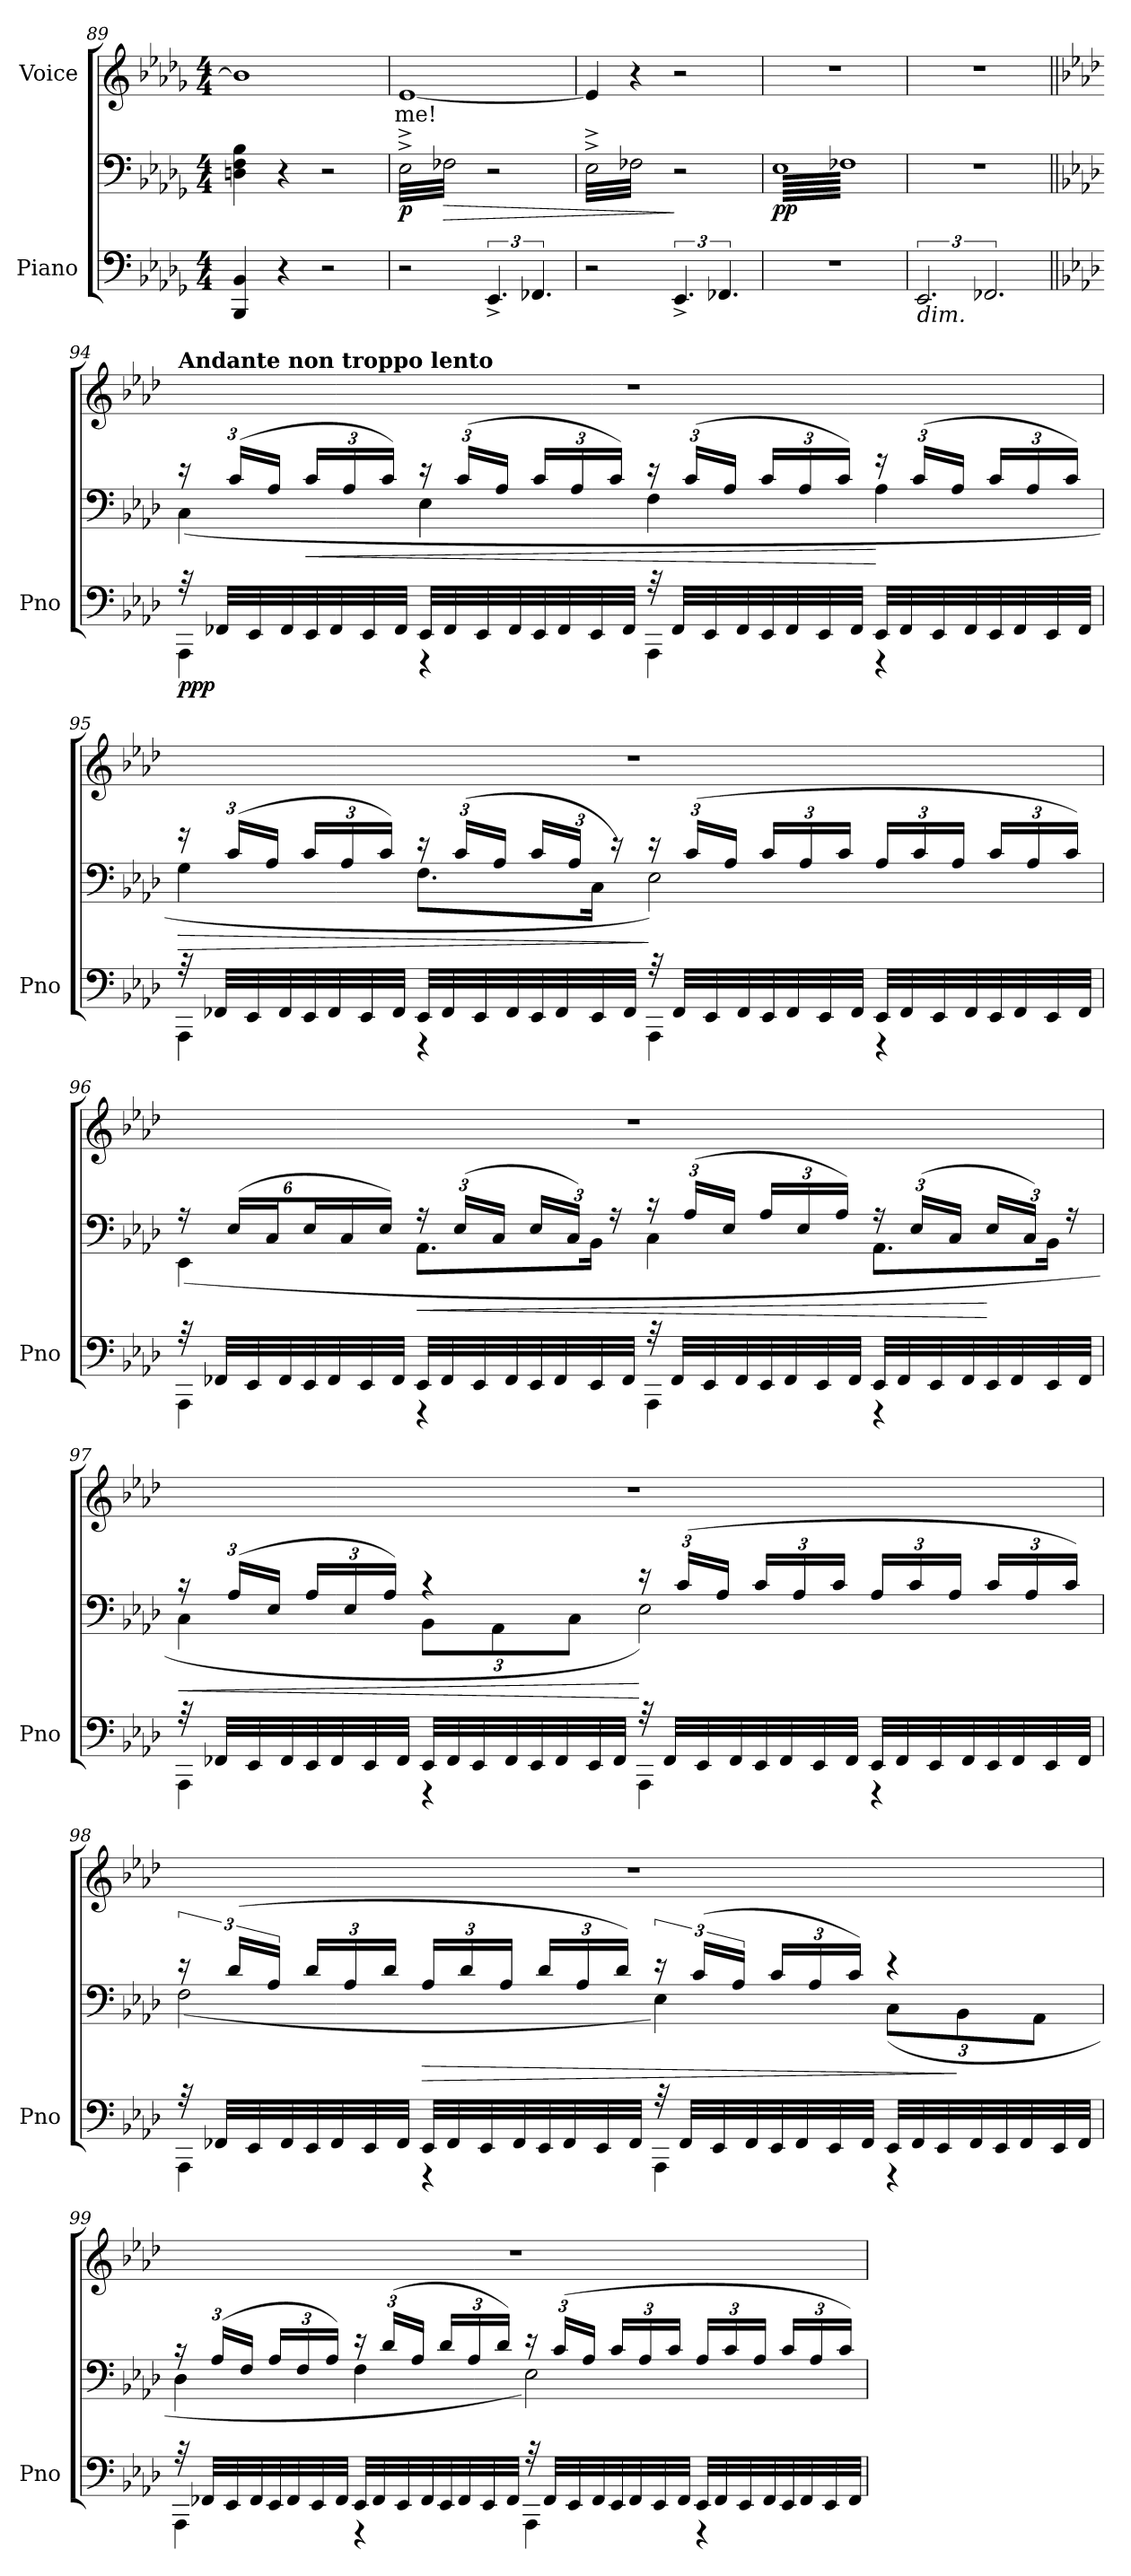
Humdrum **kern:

**kern	**kern	**dynam	**kern	**text
*part2	*part2	*part2	*part1	*part1
*staff3	*staff2	*staff2/3	*staff1	*staff1
*I"Piano	*	*	*I"Voice	*
*I'Pno	*	*	*	*
!!LO:LB:g=z
*clefF4	*clefF4	*	*clefG2	*
*k[b-e-a-d-g-]	*k[b-e-a-d-g-]	*	*k[b-e-a-d-g-]	*
*M4/4	*M4/4	*	*M4/4	*
=89	=89	=89	=89	=89
4BBB-/ 4BB-/	4Dn\ 4F\ 4B-\	.	1b-]	.
4r	4r	.	.	.
2r	2r	.	.	.
=90	=90	=90	=90	=90
!	!	!LO:DY:b	!	!LO:LY:b
*	*tremolo	*	*	*
2r	32E-^\LLL	p	[1e-	-me!
.	32F-X\	.	.	.
.	32E-^\	.	.	.
.	32F-X\	.	.	.
.	32E-^\	.	.	.
.	32F-X\	.	.	.
.	32E-^\	.	.	.
.	32F-X\	.	.	.
!	!	!LO:HP:b	!	!
.	32E-^\	>	.	.
.	32F-X\	.	.	.
.	32E-^\	.	.	.
.	32F-X\	.	.	.
.	32E-^\	.	.	.
.	32F-X\	.	.	.
.	32E-^\	.	.	.
.	32F-X\JJJ	.	.	.
6.EE-^>/	2r	.	.	.
.	.	.	.	.
.	.	.	.	.
.	.	.	.	.
.	.	.	.	.
.	.	.	.	.
.	.	.	.	.
.	.	.	.	.
6.FF-X/	.	.	.	.
=91	=91	=91	=91	=91
2r	32E-^\LLL	.	4e-/]	.
.	32F-X\	.	.	.
.	32E-^\	.	.	.
.	32F-X\	.	.	.
.	32E-^\	.	.	.
.	32F-X\	.	.	.
.	32E-^\	.	.	.
.	32F-X\	.	.	.
.	32E-^\	.	4r	.
.	32F-X\	.	.	.
.	32E-^\	.	.	.
.	32F-X\	.	.	.
.	32E-^\	.	.	.
.	32F-X\	.	.	.
.	32E-^\	.	.	.
.	32F-X\JJJ	.	.	.
6.EE-^>/	2r	]	2r	.
.	.	.	.	.
.	.	.	.	.
.	.	.	.	.
.	.	.	.	.
.	.	.	.	.
.	.	.	.	.
.	.	.	.	.
6.FF-X/	.	.	.	.
=92	=92	=92	=92	=92
!	!	!LO:DY:b	!	!
1r	64E-LLLL	pp	1r	.
.	64F-X	.	.	.
.	64E-	.	.	.
.	64F-X	.	.	.
.	64E-	.	.	.
.	64F-X	.	.	.
.	64E-	.	.	.
.	64F-X	.	.	.
.	64E-	.	.	.
.	64F-X	.	.	.
.	64E-	.	.	.
.	64F-X	.	.	.
.	64E-	.	.	.
.	64F-X	.	.	.
.	64E-	.	.	.
.	64F-X	.	.	.
.	64E-	.	.	.
.	64F-X	.	.	.
.	64E-	.	.	.
.	64F-X	.	.	.
.	64E-	.	.	.
.	64F-X	.	.	.
.	64E-	.	.	.
.	64F-X	.	.	.
.	64E-	.	.	.
.	64F-X	.	.	.
.	64E-	.	.	.
.	64F-X	.	.	.
.	64E-	.	.	.
.	64F-X	.	.	.
.	64E-	.	.	.
.	64F-X	.	.	.
.	64E-	.	.	.
.	64F-X	.	.	.
.	64E-	.	.	.
.	64F-X	.	.	.
.	64E-	.	.	.
.	64F-X	.	.	.
.	64E-	.	.	.
.	64F-X	.	.	.
.	64E-	.	.	.
.	64F-X	.	.	.
.	64E-	.	.	.
.	64F-X	.	.	.
.	64E-	.	.	.
.	64F-X	.	.	.
.	64E-	.	.	.
.	64F-X	.	.	.
.	64E-	.	.	.
.	64F-X	.	.	.
.	64E-	.	.	.
.	64F-X	.	.	.
.	64E-	.	.	.
.	64F-X	.	.	.
.	64E-	.	.	.
.	64F-X	.	.	.
.	64E-	.	.	.
.	64F-X	.	.	.
.	64E-	.	.	.
.	64F-X	.	.	.
.	64E-	.	.	.
.	64F-X	.	.	.
.	64E-	.	.	.
.	64F-XJJJJ	.	.	.
*	*Xtremolo	*	*	*
=93	=93	=93	=93	=93
!LO:TX:b:i:t=dim.	!	!	!	!
3.EE-	1r	.	1r	.
.	.	.	.	.
.	.	.	.	.
.	.	.	.	.
.	.	.	.	.
.	.	.	.	.
.	.	.	.	.
.	.	.	.	.
.	.	.	.	.
.	.	.	.	.
.	.	.	.	.
.	.	.	.	.
.	.	.	.	.
.	.	.	.	.
.	.	.	.	.
.	.	.	.	.
.	.	.	.	.
.	.	.	.	.
.	.	.	.	.
.	.	.	.	.
.	.	.	.	.
.	.	.	.	.
.	.	.	.	.
.	.	.	.	.
.	.	.	.	.
.	.	.	.	.
.	.	.	.	.
.	.	.	.	.
.	.	.	.	.
.	.	.	.	.
.	.	.	.	.
.	.	.	.	.
3.FF-X	.	.	.	.
!!LO:PB:g=z
=94||	=94||	=94||	=94||	=94||
*k[b-e-a-d-]	*k[b-e-a-d-]	*	*k[b-e-a-d-]	*
*^	*	*	*	*
*	*	*Xbrackettup	*	*	*
*v	*v	*	*	*	*
*	*	*	*MM54	*
*^	*^	*	*	*
!	!	!	!	!	!LO:TX:a:B:t=Andante non troppo lento	!
!	!	!	!	!LO:DY:b=2	!	!
!	!	!	!	!LO:DY:n=1:b	!	!
32r	4AAA-\	24r	(4C\	pp p	1r	.
32FF-X/LLL	.	.	.	.	.	.
.	.	(>24c/LL	.	.	.	.
32EE-/	.	.	.	.	.	.
.	.	24A-/JJ	.	.	.	.
32FF-/	.	.	.	.	.	.
!	!	!	!	!LO:HP:b	!	!
32EE-/	.	24c/LL	.	<	.	.
32FF-/	.	.	.	.	.	.
.	.	24A-/	.	.	.	.
32EE-/	.	.	.	.	.	.
.	.	24c/JJ)	.	.	.	.
32FF-/JJJ	.	.	.	.	.	.
32EE-/LLL	4r	24r	4E-\	.	.	.
32FF-/	.	.	.	.	.	.
.	.	(>24c/LL	.	.	.	.
32EE-/	.	.	.	.	.	.
.	.	24A-/JJ	.	.	.	.
32FF-/	.	.	.	.	.	.
32EE-/	.	24c/LL	.	.	.	.
32FF-/	.	.	.	.	.	.
.	.	24A-/	.	.	.	.
32EE-/	.	.	.	.	.	.
.	.	24c/JJ)	.	.	.	.
32FF-/JJJ	.	.	.	.	.	.
32r	4AAA-\	24r	4F\	.	.	.
32FF-/LLL	.	.	.	.	.	.
.	.	(>24c/LL	.	.	.	.
32EE-/	.	.	.	.	.	.
.	.	24A-/JJ	.	.	.	.
32FF-/	.	.	.	.	.	.
32EE-/	.	24c/LL	.	.	.	.
32FF-/	.	.	.	.	.	.
.	.	24A-/	.	.	.	.
32EE-/	.	.	.	.	.	.
.	.	24c/JJ)	.	.	.	.
32FF-/JJJ	.	.	.	.	.	.
32EE-/LLL	4r	24r	4A-\	[	.	.
32FF-/	.	.	.	.	.	.
.	.	(>24c/LL	.	.	.	.
32EE-/	.	.	.	.	.	.
.	.	24A-/JJ	.	.	.	.
32FF-/	.	.	.	.	.	.
32EE-/	.	24c/LL	.	.	.	.
32FF-/	.	.	.	.	.	.
.	.	24A-/	.	.	.	.
32EE-/	.	.	.	.	.	.
.	.	24c/JJ)	.	.	.	.
32FF-/JJJ	.	.	.	.	.	.
!!LO:LB:g=z
=95	=95	=95	=95	=95	=95	=95
!	!	!	!	!LO:HP:b	!	!
32r	4AAA-\	24r	4G\	>	1r	.
32FF-X/LLL	.	.	.	.	.	.
.	.	(>24c/LL	.	.	.	.
32EE-/	.	.	.	.	.	.
.	.	24A-/JJ	.	.	.	.
32FF-/	.	.	.	.	.	.
32EE-/	.	24c/LL	.	.	.	.
32FF-/	.	.	.	.	.	.
.	.	24A-/	.	.	.	.
32EE-/	.	.	.	.	.	.
.	.	24c/JJ)	.	.	.	.
32FF-/JJJ	.	.	.	.	.	.
32EE-/LLL	4r	24r	8.F\L	.	.	.
32FF-/	.	.	.	.	.	.
.	.	(>24c/LL	.	.	.	.
32EE-/	.	.	.	.	.	.
.	.	24A-/JJ	.	.	.	.
32FF-/	.	.	.	.	.	.
32EE-/	.	24c/LL	.	.	.	.
32FF-/	.	.	.	.	.	.
.	.	24A-/JJ	.	.	.	.
32EE-/	.	.	16C\Jk	.	.	.
.	.	24r)	.	.	.	.
32FF-/JJJ	.	.	.	.	.	.
32r	4AAA-\	24r	2E-\)	]	.	.
32FF-/LLL	.	.	.	.	.	.
.	.	(>24c/LL	.	.	.	.
32EE-/	.	.	.	.	.	.
.	.	24A-/JJ	.	.	.	.
32FF-/	.	.	.	.	.	.
32EE-/	.	24c/LL	.	.	.	.
32FF-/	.	.	.	.	.	.
.	.	24A-/	.	.	.	.
32EE-/	.	.	.	.	.	.
.	.	24c/JJ	.	.	.	.
32FF-/JJJ	.	.	.	.	.	.
32EE-/LLL	4r	24A-/LL	.	.	.	.
32FF-/	.	.	.	.	.	.
.	.	24c/	.	.	.	.
32EE-/	.	.	.	.	.	.
.	.	24A-/JJ	.	.	.	.
32FF-/	.	.	.	.	.	.
32EE-/	.	24c/LL	.	.	.	.
32FF-/	.	.	.	.	.	.
.	.	24A-/	.	.	.	.
32EE-/	.	.	.	.	.	.
.	.	24c/JJ)	.	.	.	.
32FF-/JJJ	.	.	.	.	.	.
!!LO:LB:g=z
=96	=96	=96	=96	=96	=96	=96
32r	4AAA-\	24r	(4EE-\	.	1r	.
32FF-X/LLL	.	.	.	.	.	.
.	.	(>24E-/LL	.	.	.	.
32EE-/	.	.	.	.	.	.
.	.	24C/J	.	.	.	.
32FF-/	.	.	.	.	.	.
32EE-/	.	24E-/L	.	.	.	.
32FF-/	.	.	.	.	.	.
.	.	24C/	.	.	.	.
32EE-/	.	.	.	.	.	.
.	.	24E-/JJ)	.	.	.	.
32FF-/JJJ	.	.	.	.	.	.
!	!	!	!	!LO:HP:b	!	!
32EE-/LLL	4r	24r	8.AA-\L	<	.	.
32FF-/	.	.	.	.	.	.
.	.	(24E-/LL	.	.	.	.
32EE-/	.	.	.	.	.	.
.	.	24C/JJ	.	.	.	.
32FF-/	.	.	.	.	.	.
32EE-/	.	24E-/LL	.	.	.	.
32FF-/	.	.	.	.	.	.
.	.	24C/JJ)	.	.	.	.
32EE-/	.	.	16BB-\Jk	.	.	.
.	.	24r	.	.	.	.
32FF-/JJJ	.	.	.	.	.	.
32r	4AAA-\	24r	4C\	.	.	.
32FF-/LLL	.	.	.	.	.	.
.	.	(>24A-/LL	.	.	.	.
32EE-/	.	.	.	.	.	.
.	.	24E-/JJ	.	.	.	.
32FF-/	.	.	.	.	.	.
32EE-/	.	24A-/LL	.	.	.	.
32FF-/	.	.	.	.	.	.
.	.	24E-/	.	.	.	.
32EE-/	.	.	.	.	.	.
.	.	24A-/JJ)	.	.	.	.
32FF-/JJJ	.	.	.	.	.	.
32EE-/LLL	4r	24r	8.AA-\L	.	.	.
32FF-/	.	.	.	.	.	.
.	.	(24E-/LL	.	.	.	.
32EE-/	.	.	.	.	.	.
.	.	24C/JJ	.	.	.	.
32FF-/	.	.	.	.	.	.
32EE-/	.	24E-/LL	.	[	.	.
32FF-/	.	.	.	.	.	.
.	.	24C/JJ)	.	.	.	.
32EE-/	.	.	16BB-\Jk	.	.	.
.	.	24r	.	.	.	.
32FF-/JJJ	.	.	.	.	.	.
!!LO:LB:g=z
=97	=97	=97	=97	=97	=97	=97
!	!	!	!	!LO:HP:b	!	!
32r	4AAA-\	24r	4C\	<	1r	.
32FF-X/LLL	.	.	.	.	.	.
.	.	(>24A-/LL	.	.	.	.
32EE-/	.	.	.	.	.	.
.	.	24E-/JJ	.	.	.	.
32FF-/	.	.	.	.	.	.
32EE-/	.	24A-/LL	.	.	.	.
32FF-/	.	.	.	.	.	.
.	.	24E-/	.	.	.	.
32EE-/	.	.	.	.	.	.
.	.	24A-/JJ)	.	.	.	.
32FF-/JJJ	.	.	.	.	.	.
*	*	*	*brackettup	*	*	*
32EE-/LLL	4r	4r	12BB-\L	.	.	.
32FF-/	.	.	.	.	.	.
32EE-/	.	.	.	.	.	.
.	.	.	12AA-\	.	.	.
32FF-/	.	.	.	.	.	.
32EE-/	.	.	.	.	.	.
32FF-/	.	.	.	.	.	.
.	.	.	12C\J	.	.	.
32EE-/	.	.	.	.	.	.
32FF-/JJJ	.	.	.	.	.	.
*	*	*Xbrackettup	*	*	*	*
32r	4AAA-\	24r	2E-\)	[	.	.
32FF-/LLL	.	.	.	.	.	.
.	.	(>24c/LL	.	.	.	.
32EE-/	.	.	.	.	.	.
.	.	24A-/JJ	.	.	.	.
32FF-/	.	.	.	.	.	.
32EE-/	.	24c/LL	.	.	.	.
32FF-/	.	.	.	.	.	.
.	.	24A-/	.	.	.	.
32EE-/	.	.	.	.	.	.
.	.	24c/JJ	.	.	.	.
32FF-/JJJ	.	.	.	.	.	.
32EE-/LLL	4r	24A-/LL	.	.	.	.
32FF-/	.	.	.	.	.	.
.	.	24c/	.	.	.	.
32EE-/	.	.	.	.	.	.
.	.	24A-/JJ	.	.	.	.
32FF-/	.	.	.	.	.	.
32EE-/	.	24c/LL	.	.	.	.
32FF-/	.	.	.	.	.	.
.	.	24A-/	.	.	.	.
32EE-/	.	.	.	.	.	.
.	.	24c/JJ)	.	.	.	.
32FF-/JJJ	.	.	.	.	.	.
!!LO:LB:g=z
=98	=98	=98	=98	=98	=98	=98
!	!	!	!	!LO:DY:b	!	!
!	!	!	!	!LO:DY:n=1:b	!	!
32r	4AAA-\	24r	(2F\	other-dynamics f	1r	.
32FF-X/LLL	.	.	.	.	.	.
.	.	(>24d-/LL	.	.	.	.
32EE-/	.	.	.	.	.	.
.	.	24A-/JJ	.	.	.	.
32FF-/	.	.	.	.	.	.
32EE-/	.	24d-/LL	.	.	.	.
32FF-/	.	.	.	.	.	.
.	.	24A-/	.	.	.	.
32EE-/	.	.	.	.	.	.
.	.	24d-/JJ	.	.	.	.
32FF-/JJJ	.	.	.	.	.	.
!	!	!	!	!LO:HP:b	!	!
32EE-/LLL	4r	24A-/LL	.	>	.	.
32FF-/	.	.	.	.	.	.
.	.	24d-/	.	.	.	.
32EE-/	.	.	.	.	.	.
.	.	24A-/JJ	.	.	.	.
32FF-/	.	.	.	.	.	.
32EE-/	.	24d-/LL	.	.	.	.
32FF-/	.	.	.	.	.	.
.	.	24A-/	.	.	.	.
32EE-/	.	.	.	.	.	.
.	.	24d-/JJ)	.	.	.	.
32FF-/JJJ	.	.	.	.	.	.
32r	4AAA-\	24r	4E-\)	.	.	.
32FF-/LLL	.	.	.	.	.	.
.	.	(24c/LL	.	.	.	.
32EE-/	.	.	.	.	.	.
.	.	24A-/JJ	.	.	.	.
32FF-/	.	.	.	.	.	.
32EE-/	.	24c/LL	.	.	.	.
32FF-/	.	.	.	.	.	.
.	.	24A-/	.	.	.	.
32EE-/	.	.	.	.	.	.
.	.	24c/JJ)	.	.	.	.
32FF-/JJJ	.	.	.	.	.	.
*	*	*	*brackettup	*	*	*
32EE-/LLL	4r	4r	(12C\L	.	.	.
32FF-/	.	.	.	.	.	.
32EE-/	.	.	.	.	.	.
.	.	.	12BB-\	]	.	.
32FF-/	.	.	.	.	.	.
32EE-/	.	.	.	.	.	.
32FF-/	.	.	.	.	.	.
.	.	.	12AA-\J	.	.	.
32EE-/	.	.	.	.	.	.
32FF-/JJJ	.	.	.	.	.	.
!!LO:LB:g=z
=99	=99	=99	=99	=99	=99	=99
*	*	*Xbrackettup	*	*	*	*
32r	4AAA-\	24r	4D-\	.	1r	.
32FF-X/LLL	.	.	.	.	.	.
.	.	(>24A-/LL	.	.	.	.
32EE-/	.	.	.	.	.	.
.	.	24F/JJ	.	.	.	.
32FF-/	.	.	.	.	.	.
32EE-/	.	24A-/LL	.	.	.	.
32FF-/	.	.	.	.	.	.
.	.	24F/	.	.	.	.
32EE-/	.	.	.	.	.	.
.	.	24A-/JJ)	.	.	.	.
32FF-/JJJ	.	.	.	.	.	.
32EE-/LLL	4r	24r	4F\	.	.	.
32FF-/	.	.	.	.	.	.
.	.	(>24d-/LL	.	.	.	.
32EE-/	.	.	.	.	.	.
.	.	24A-/JJ	.	.	.	.
32FF-/	.	.	.	.	.	.
32EE-/	.	24d-/LL	.	.	.	.
32FF-/	.	.	.	.	.	.
.	.	24A-/	.	.	.	.
32EE-/	.	.	.	.	.	.
.	.	24d-/JJ)	.	.	.	.
32FF-/JJJ	.	.	.	.	.	.
32r	4AAA-\	24r	2E-\)	.	.	.
32FF-/LLL	.	.	.	.	.	.
.	.	(24c/LL	.	.	.	.
32EE-/	.	.	.	.	.	.
.	.	24A-/JJ	.	.	.	.
32FF-/	.	.	.	.	.	.
32EE-/	.	24c/LL	.	.	.	.
32FF-/	.	.	.	.	.	.
.	.	24A-/	.	.	.	.
32EE-/	.	.	.	.	.	.
.	.	24c/JJ	.	.	.	.
32FF-/JJJ	.	.	.	.	.	.
32EE-/LLL	4r	24A-/LL	.	.	.	.
32FF-/	.	.	.	.	.	.
.	.	24c/	.	.	.	.
32EE-/	.	.	.	.	.	.
.	.	24A-/JJ	.	.	.	.
32FF-/	.	.	.	.	.	.
32EE-/	.	24c/LL	.	.	.	.
32FF-/	.	.	.	.	.	.
.	.	24A-/	.	.	.	.
32EE-/	.	.	.	.	.	.
.	.	24c/JJ)	.	.	.	.
32FF-/JJJ	.	.	.	.	.	.
*v	*v	*	*	*	*	*
*	*v	*v	*	*	*
=	=	=	=	=
*-	*-	*-	*-	*-
